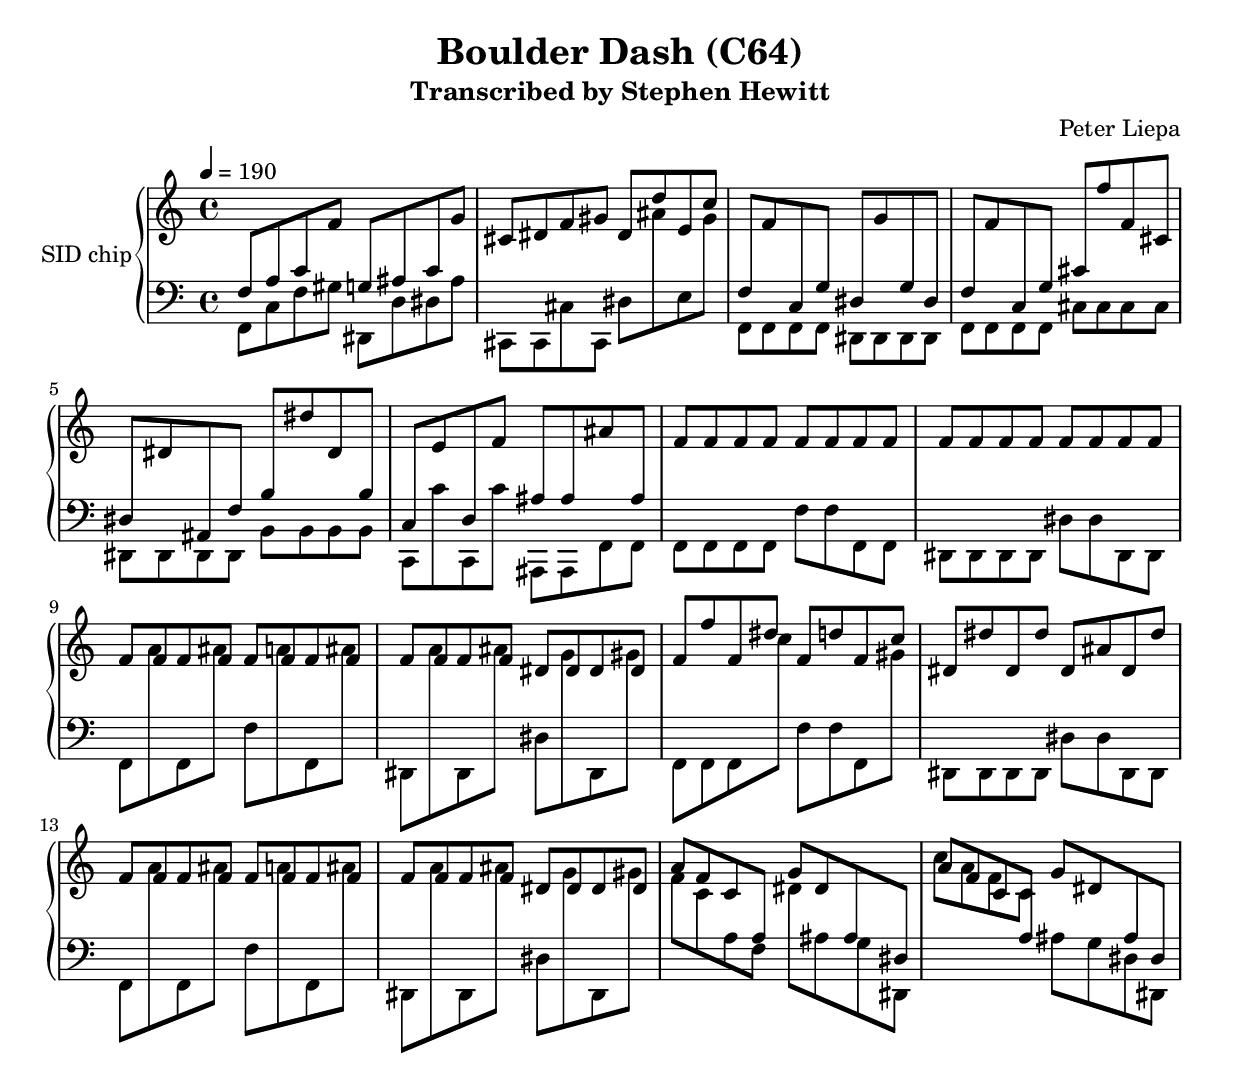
\version "2.16.0"

\header {
  title = "Boulder Dash (C64)"
  composer = "Peter Liepa"
  subtitle  = "Transcribed by Stephen Hewitt"
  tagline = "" % removed
}

\language english

\score
{
	\new PianoStaff \with { instrumentName = "SID chip" }
	<<
		\new Staff = "up"
		{
			<<
				\new Voice = "voice1"
				{
					\voiceOne
					\key c \major
					\tempo 4 = 190
					\set midiInstrument = #"acoustic guitar (steel)"
					\autochange
					{
						f8 a c' f' g as c' g' cs' ds' f' gs' ds' d'' e' c'' f f' c g ds g' g ds f f' c g cs' f'' f' cs' ds ds' as, f b ds'' ds' b c e' d f' as as as' as f' f' f' f' f' f' f' f' f' f' f' f' f' f' f' f' f' f' f' f' f' f' f' f' f' f' f' f' ds' ds' ds' ds' f' f'' f' ds'' f' d'' f' c'' ds' ds'' ds' ds'' ds' as' ds' ds'' f' f' f' f' f' f' f' f' f' f' f' f' ds' ds' ds' ds' a' f' c' a g' ds' as ds a' f' c' a g' ds' as ds 
					}
				}

				\new Voice = "voice2"
				{
					\voiceTwo
					\key c \major
					\set midiInstrument = #"electric guitar (jazz)"
					\autochange
					{

						f,8 c f gs ds, d ds as cs, cs, cs cs, ds as' e gs' f, f, f, f, ds, ds, ds, ds, f, f, f, f, cs cs cs cs ds, ds, ds, ds, b, b, b, b, c, c' c, c' as,, as,, f, f, f, f, f, f, f f f, f, ds, ds, ds, ds, ds ds ds, ds, f, a' f, as' f a' f, as' ds, a' ds, as' ds g' ds, gs' f, f, f, c'' f f f, gs' ds, ds, ds, ds, ds ds ds, ds, f, a' f, as' f a' f, as' ds, a' ds, as' ds g' ds, gs' f' c' a f ds' as g ds, c'' a' f' c' as g ds ds, 
					}
				}
			>>
		}

		\new Staff = "down"
		{
			\clef bass
			\key c \major
		}
	>>

	\layout { }
	\midi
	{
		\context
		{
			\Staff
			\remove "Staff_performer"
		}
		\context
		{
			\Voice
			\consists "Staff_performer"
		}
	}
}
